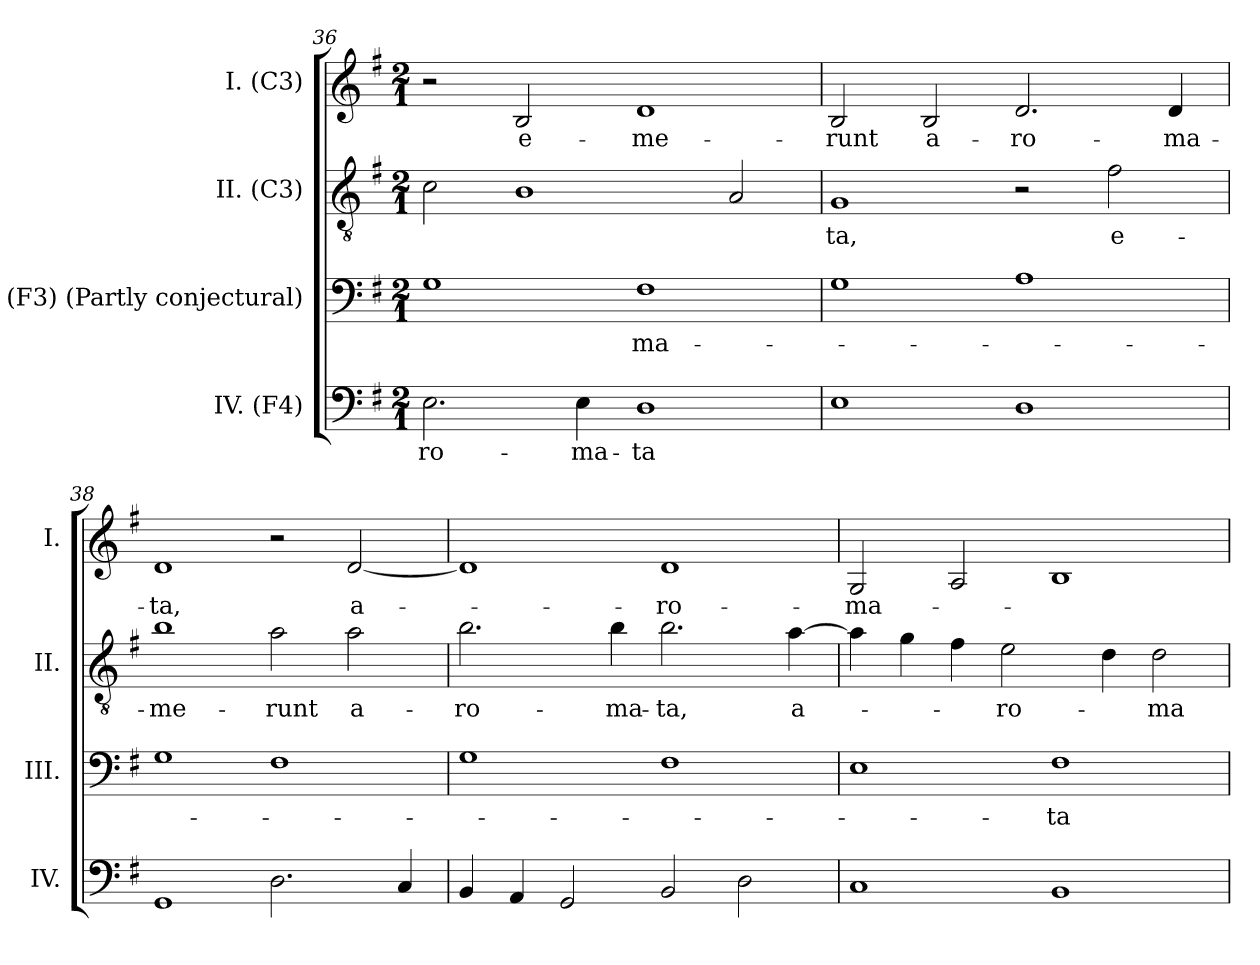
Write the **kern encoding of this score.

**kern	**text	**kern	**text	**kern	**text	**kern	**text
*part4	*part4	*part3	*part3	*part2	*part2	*part1	*part1
*staff4	*staff4	*staff3	*staff3	*staff2	*staff2	*staff1	*staff1
*I"IV. (F4)	*	*I"III. (F3) (Partly conjectural)	*	*I"II. (C3)	*	*I"I. (C3)	*
*I'IV.	*	*I'III.	*	*I'II.	*	*I'I.	*
*clefF4	*	*clefF4	*	*clefGv2	*	*clefG2	*
*	*	*ITrd7c12	*	*ITrd7c12	*	*	*
*k[f#]	*	*k[f#]	*	*k[f#]	*	*k[f#]	*
*G:	*	*G:	*	*G:	*	*G:	*
*M2/1	*	*M2/1	*	*M2/1	*	*M2/1	*
=36	=36	=36	=36	=36	=36	=36	=36
!	!LO:LY:b:color=#000000	!	!	!	!	!	!
2.Ei\	-ro-	1GGi	.	2Ci\	.	2r	.
!	!	!	!	!	!	!	!LO:LY:b:color=#000000
.	.	.	.	1BBi	.	2Bi/	e-
!	!LO:LY:b:color=#000000	!	!	!	!	!	!
4Ei\	-ma-	.	.	.	.	.	.
!	!LO:LY:b:color=#000000	!	!	!	!	!	!
!	!	!	!LO:LY:b:color=#000000	!	!	!	!
!	!	!	!	!	!	!	!LO:LY:b:color=#000000
1Di	-ta	1FF#i	-ma-	.	.	1di	-me-
.	.	.	.	2AAi/	.	.	.
=37	=37	=37	=37	=37	=37	=37	=37
!	!	!	!	!	!LO:LY:b:color=#000000	!	!
!	!	!	!	!	!	!	!LO:LY:b:color=#000000
1Ei	.	1GGi	.	1GGi	-ta,	2Bi/	-runt
!	!	!	!	!	!	!	!LO:LY:b:color=#000000
.	.	.	.	.	.	2Bi/	a-
!	!	!	!	!	!	!	!LO:LY:b:color=#000000
1Di	.	1AAi	.	2r	.	2.di/	-ro-
!	!	!	!	!	!LO:LY:b:color=#000000	!	!
.	.	.	.	2F#i\	e-	.	.
!	!	!	!	!	!	!	!LO:LY:b:color=#000000
.	.	.	.	.	.	4di/	-ma-
=38	=38	=38	=38	=38	=38	=38	=38
!	!	!	!	!	!LO:LY:b:color=#000000	!	!
!	!	!	!	!	!	!	!LO:LY:b:color=#000000
1GGi	.	1GGi	.	1Bi	-me-	1di	-ta,
!	!	!	!	!	!LO:LY:b:color=#000000	!	!
2.Di\	.	1FF#i	.	2Ai\	-runt	2r	.
!	!	!	!	!	!LO:LY:b:color=#000000	!	!
!	!	!	!	!	!	!	!LO:LY:b:color=#000000
.	.	.	.	2Ai\	a-	[2di/	a-
4Ci/	.	.	.	.	.	.	.
=39	=39	=39	=39	=39	=39	=39	=39
!	!	!	!	!	!LO:LY:b:color=#000000	!	!
4BBi/	.	1GGi	.	2.Bi\	-ro-	1di]	.
4AAi/	.	.	.	.	.	.	.
2GGi/	.	.	.	.	.	.	.
!	!	!	!	!	!LO:LY:b:color=#000000	!	!
.	.	.	.	4Bi\	-ma-	.	.
!	!	!	!	!	!LO:LY:b:color=#000000	!	!
!	!	!	!	!	!	!	!LO:LY:b:color=#000000
2BBi/	.	1FF#i	.	2.Bi\	-ta,	1di	-ro-
2Di\	.	.	.	.	.	.	.
!	!	!	!	!	!LO:LY:b:color=#000000	!	!
.	.	.	.	[4Ai\	a-	.	.
!!LO:LB:g=z
=40	=40	=40	=40	=40	=40	=40	=40
!	!	!	!	!	!	!	!LO:LY:b:color=#000000
1Ci	.	1EEi	.	4Ai\]	.	2Gi/	-ma-
.	.	.	.	4Gi\	.	.	.
.	.	.	.	4F#i\	.	2Ai/	.
!	!	!	!	!	!LO:LY:b:color=#000000	!	!
.	.	.	.	2Ei\	-ro-	.	.
!	!	!	!LO:LY:b:color=#000000	!	!	!	!
1BBi	.	1FF#i	-ta	.	.	1Bi	.
.	.	.	.	4Di\	.	.	.
!	!	!	!	!	!LO:LY:b:color=#000000	!	!
.	.	.	.	2Di\	-ma-	.	.
=	=	=	=	=	=	=	=
*-	*-	*-	*-	*-	*-	*-	*-
